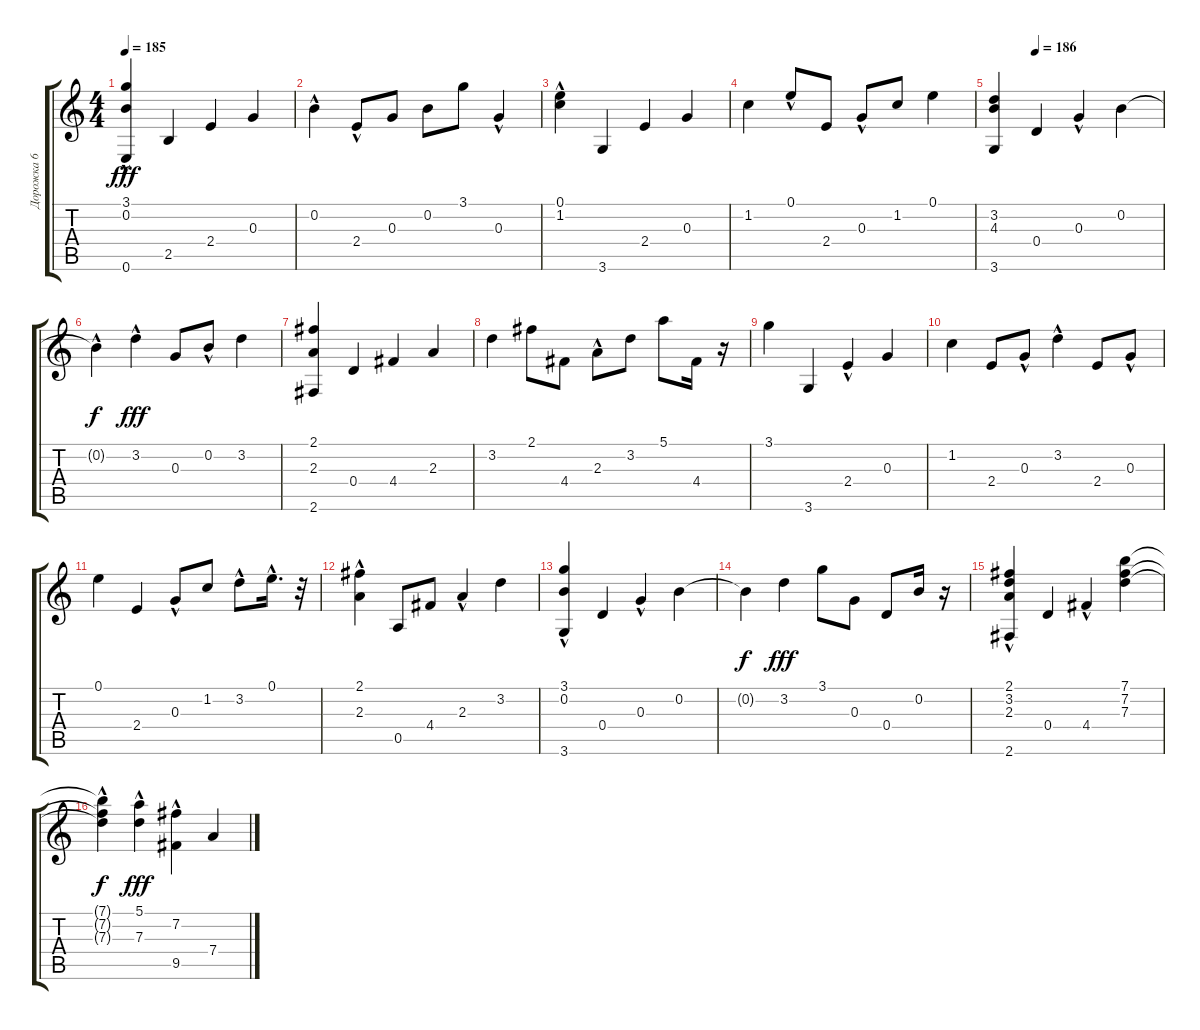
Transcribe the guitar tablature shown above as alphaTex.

\track ("Дорожка 6" "Дорожка 6") {instrument acousticguitarnylon}
\staff {score tabs}
\tuning (E4 B3 G3 D3 A2 E2) {hide}
\ts (4 4)
\tempo 185
\clef g2
\ks c
(3.1 0.2{hac} 0.6).4{dy fff} 2.5.4 2.4.4 0.3.4 |
0.2{hac}.4 2.4{hac}.8 0.3.8 0.2.8 3.1.8 0.3{hac}.4 |
(0.1{hac} 1.2{hac}).4 3.6.4 2.4.4 0.3.4 |
1.2.4 0.1{hac}.8 2.4.8 0.3{hac}.8 1.2.8 0.1.4 |
\tempo (186 0.25)
(3.2 4.3 3.6).4 0.4.4 0.3{hac}.4 0.2.4 |
0.2{hac t}.4{dy f} 3.2{hac}.4{dy fff} 0.3.8 0.2{hac}.8 3.2.4 |
(2.1 2.3 2.6).4 0.4.4 4.4.4 2.3.4 |
3.2.4 2.1.8 4.4.8 2.3{hac}.8 3.2.8 5.1.8 4.4.16 r.16 |
3.1.4 3.6.4 2.4{hac}.4 0.3.4 |
1.2.4 2.4.8 0.3{hac}.8 3.2{hac}.4 2.4.8 0.3{hac}.8 |
0.1.4 2.4.4 0.3{hac}.8 1.2.8 3.2{hac}.8 0.1{hac}.16{d} r.32 |
(2.1{hac} 2.3{hac}).4 0.5.8 4.4.8 2.3{hac}.4 3.2.4 |
(3.1{hac} 0.2 3.6).4 0.4.4 0.3{hac}.4 0.2.4 |
0.2{t}.4{dy f} 3.2.4{dy fff} 3.1.8 0.3.8 0.4.8 0.2.16 r.16 |
(2.1 3.2 2.3{hac} 2.6).4 0.4.4 4.4{hac}.4 (7.1 7.2 7.3).4 |
(7.1{t} 7.2{hac t} 7.3{t}).4{dy f} (5.1 7.3{hac}).4{dy fff} (7.2 9.5{hac}).4 7.4.4
